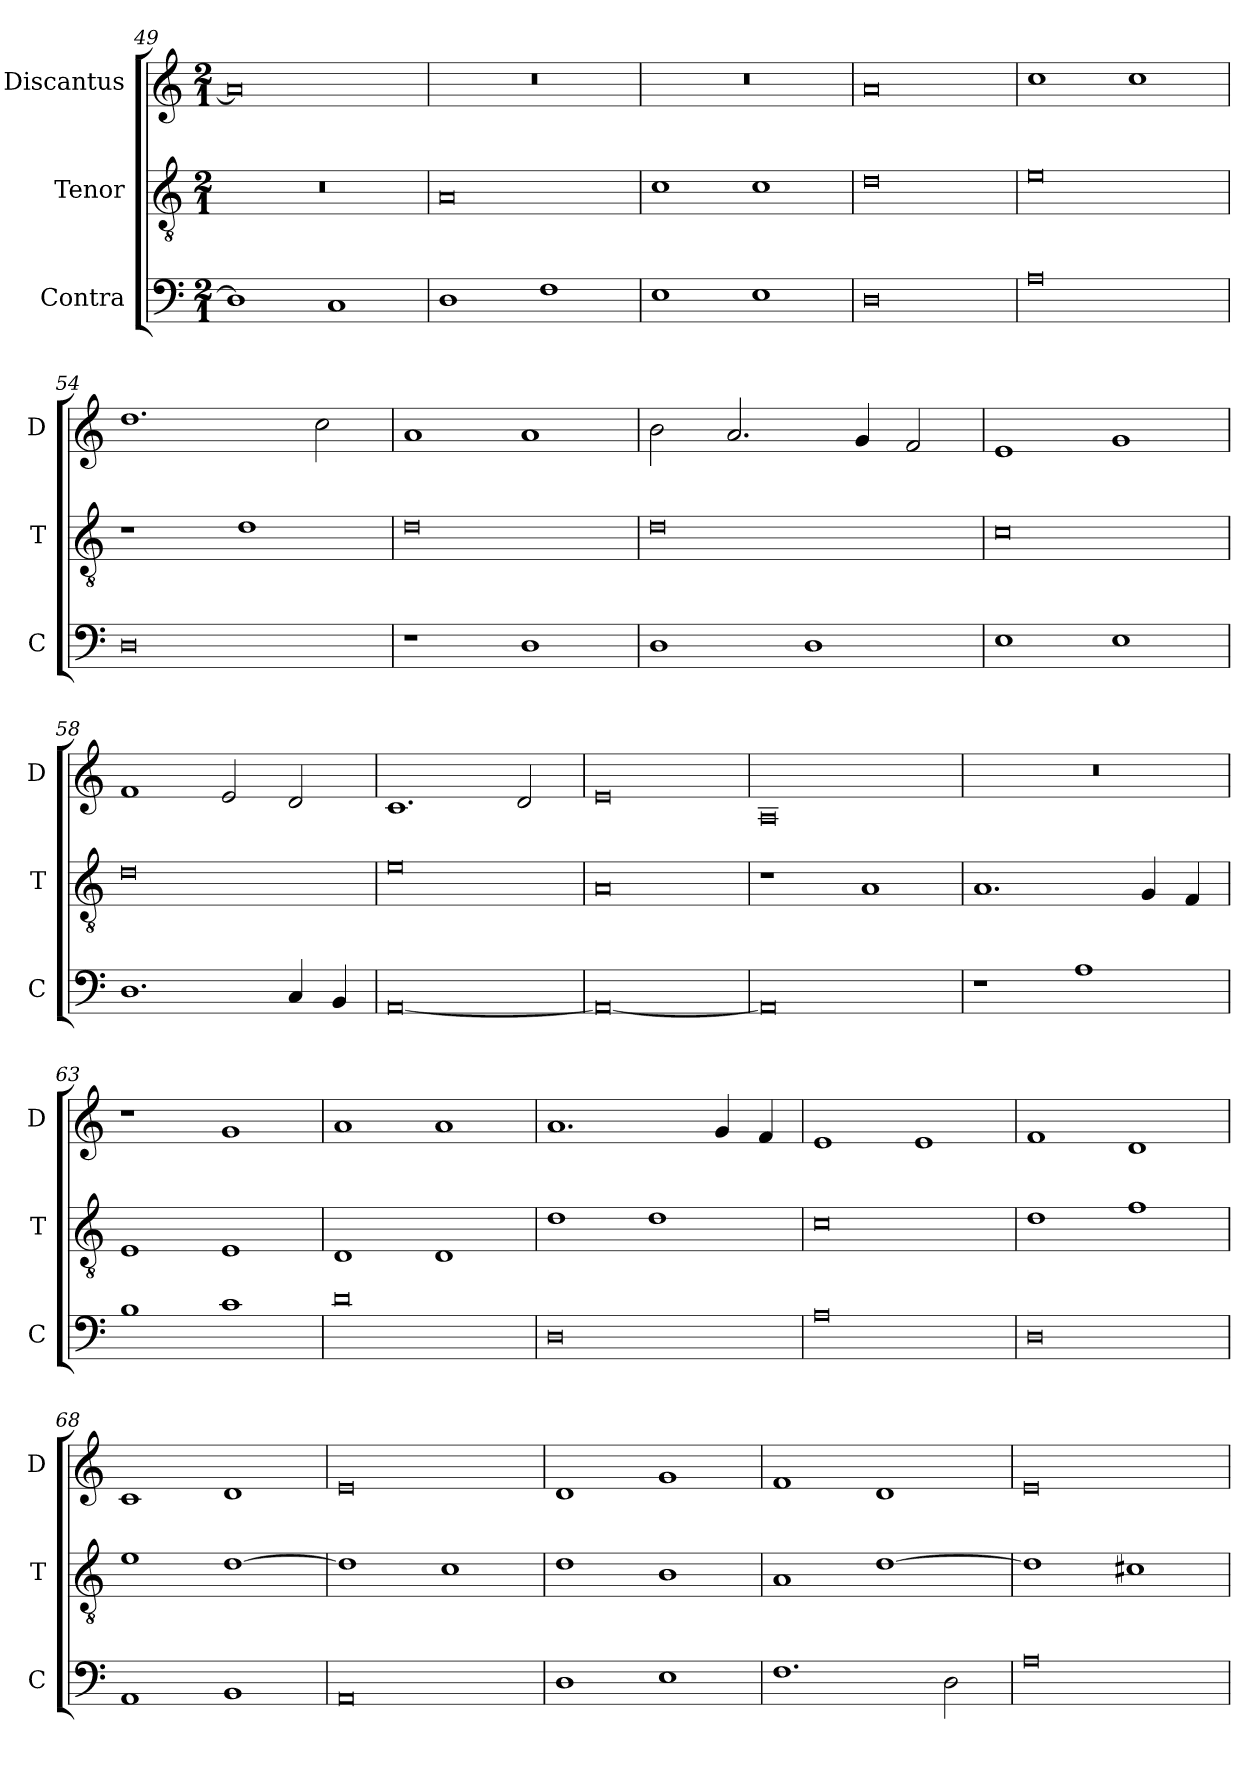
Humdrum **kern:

**kern	**kern	**kern
*part3	*part2	*part1
*staff3	*staff2	*staff1
*I"Contra	*I"Tenor	*I"Discantus
*I'C	*I'T	*I'D
*clefF4	*clefGv2	*clefG2
*k[]	*k[]	*k[]
*M2/1	*M2/1	*M2/1
=49	=49	=49
1D]	0r	0a]
1C	.	.
=50	=50	=50
1D	0A	0r
1F	.	.
=51	=51	=51
1E	1c	0r
1E	1c	.
=52	=52	=52
0D	0d	0a
=53	=53	=53
0A	0e	1cc
.	.	1cc
=54	=54	=54
0D	1r	1.dd
.	1d	.
.	.	2cc
=55	=55	=55
1r	0d	1a
1D	.	1a
=56	=56	=56
1D	0d	2b
.	.	2.a
1D	.	.
.	.	4g
.	.	2f
=57	=57	=57
1E	0c	1e
1E	.	1g
=58	=58	=58
1.D	0d	1f
.	.	2e
4C	.	2d
4BB	.	.
=59	=59	=59
[0AA	0e	1.c
.	.	2d
=60	=60	=60
0AA_	0A	0e
=61	=61	=61
0AA]	1r	0A
.	1A	.
=62	=62	=62
1r	1.A	0r
1A	.	.
.	4G	.
.	4F	.
=63	=63	=63
1B	1E	1r
1c	1E	1g
=64	=64	=64
0d	1D	1a
.	1D	1a
=65	=65	=65
0D	1d	1.a
.	1d	.
.	.	4g
.	.	4f
=66	=66	=66
0A	0c	1e
.	.	1e
=67	=67	=67
0D	1d	1f
.	1f	1d
=68	=68	=68
1AA	1e	1c
1BB	[1d	1d
=69	=69	=69
0AA	1d]	0e
.	1c	.
=70	=70	=70
1D	1d	1d
1E	1B	1g
=71	=71	=71
1.F	1A	1f
.	[1d	1d
2D	.	.
=72	=72	=72
0A	1d]	0e
.	1c#X	.
=	=	=
*-	*-	*-
